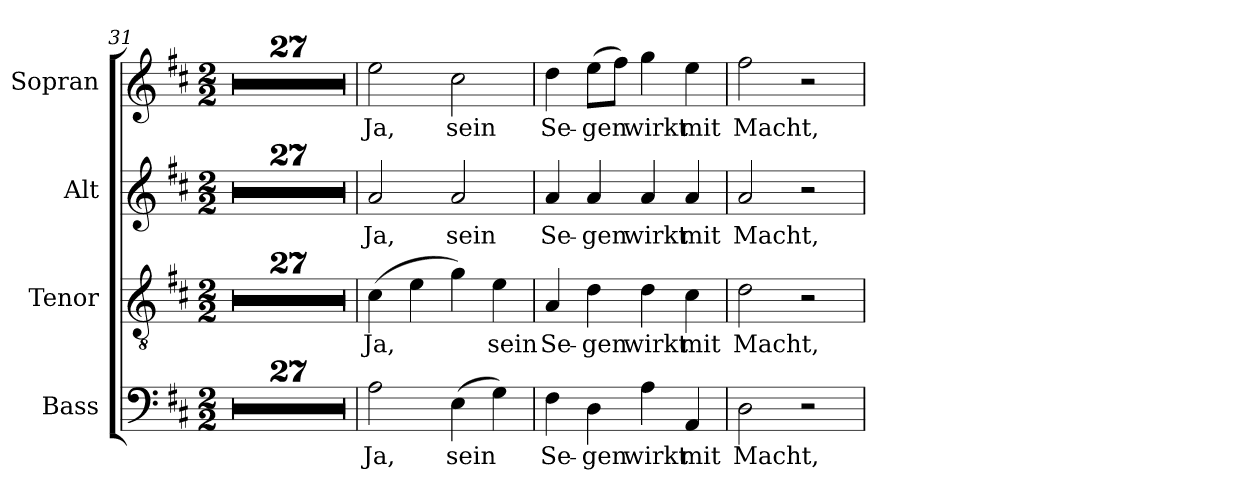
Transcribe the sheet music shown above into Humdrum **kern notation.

**kern	**text	**kern	**text	**kern	**text	**kern	**text
*part4	*part4	*part3	*part3	*part2	*part2	*part1	*part1
*staff4	*staff4	*staff3	*staff3	*staff2	*staff2	*staff1	*staff1
*I"Bass	*	*I"Tenor	*	*I"Alt	*	*I"Sopran	*
*I'B	*	*I'T	*	*I'A	*	*I'S	*
*clefF4	*	*clefGv2	*	*clefG2	*	*clefG2	*
*k[f#c#]	*	*k[f#c#]	*	*k[f#c#]	*	*k[f#c#]	*
*M2/2	*	*M2/2	*	*M2/2	*	*M2/2	*
=31	=31	=31	=31	=31	=31	=31	=31
1r	.	1r	.	1r	.	1r	.
=32	=32	=32	=32	=32	=32	=32	=32
1r	.	1r	.	1r	.	1r	.
=33	=33	=33	=33	=33	=33	=33	=33
1r	.	1r	.	1r	.	1r	.
=34	=34	=34	=34	=34	=34	=34	=34
1r	.	1r	.	1r	.	1r	.
=35	=35	=35	=35	=35	=35	=35	=35
1r	.	1r	.	1r	.	1r	.
=36	=36	=36	=36	=36	=36	=36	=36
1r	.	1r	.	1r	.	1r	.
!!LO:LB:g=z
=37	=37	=37	=37	=37	=37	=37	=37
1r	.	1r	.	1r	.	1r	.
=38	=38	=38	=38	=38	=38	=38	=38
1r	.	1r	.	1r	.	1r	.
!!LO:LB:g=z
=39	=39	=39	=39	=39	=39	=39	=39
1r	.	1r	.	1r	.	1r	.
=40	=40	=40	=40	=40	=40	=40	=40
1r	.	1r	.	1r	.	1r	.
=41	=41	=41	=41	=41	=41	=41	=41
1r	.	1r	.	1r	.	1r	.
=42	=42	=42	=42	=42	=42	=42	=42
1r	.	1r	.	1r	.	1r	.
=43	=43	=43	=43	=43	=43	=43	=43
1r	.	1r	.	1r	.	1r	.
=44	=44	=44	=44	=44	=44	=44	=44
1r	.	1r	.	1r	.	1r	.
=45	=45	=45	=45	=45	=45	=45	=45
1r	.	1r	.	1r	.	1r	.
=46	=46	=46	=46	=46	=46	=46	=46
1r	.	1r	.	1r	.	1r	.
=47	=47	=47	=47	=47	=47	=47	=47
1r	.	1r	.	1r	.	1r	.
=48	=48	=48	=48	=48	=48	=48	=48
1r	.	1r	.	1r	.	1r	.
=49	=49	=49	=49	=49	=49	=49	=49
1r	.	1r	.	1r	.	1r	.
!!LO:PB:g=z
=50	=50	=50	=50	=50	=50	=50	=50
1r	.	1r	.	1r	.	1r	.
=51	=51	=51	=51	=51	=51	=51	=51
1r	.	1r	.	1r	.	1r	.
!!LO:LB:g=z
=52	=52	=52	=52	=52	=52	=52	=52
1r	.	1r	.	1r	.	1r	.
=53	=53	=53	=53	=53	=53	=53	=53
1r	.	1r	.	1r	.	1r	.
=54	=54	=54	=54	=54	=54	=54	=54
1r	.	1r	.	1r	.	1r	.
=55	=55	=55	=55	=55	=55	=55	=55
1r	.	1r	.	1r	.	1r	.
=56	=56	=56	=56	=56	=56	=56	=56
1r	.	1r	.	1r	.	1r	.
=57	=57	=57	=57	=57	=57	=57	=57
1r	.	1r	.	1r	.	1r	.
=58	=58	=58	=58	=58	=58	=58	=58
!	!LO:LY:b	!	!LO:LY:b	!	!LO:LY:b	!	!LO:LY:b
2A\	Ja,	(4c#\	Ja,	2a/	Ja,	2ee\	Ja,
.	.	4e\	.	.	.	.	.
!	!LO:LY:b	!	!	!	!LO:LY:b	!	!LO:LY:b
(4E\	sein	4g\)	.	2a/	sein	2cc#\	sein
!	!	!	!LO:LY:b	!	!	!	!
4G\)	.	4e\	sein	.	.	.	.
=59	=59	=59	=59	=59	=59	=59	=59
!	!LO:LY:b	!	!LO:LY:b	!	!LO:LY:b	!	!LO:LY:b
4F#\	Se-	4A/	Se-	4a/	Se-	4dd\	Se-
!	!LO:LY:b	!	!LO:LY:b	!	!LO:LY:b	!	!LO:LY:b
4D\	gen	4d\	gen	4a/	gen	(8ee\L	gen
.	.	.	.	.	.	8ff#\J)	.
!	!LO:LY:b	!	!LO:LY:b	!	!LO:LY:b	!	!LO:LY:b
4A\	wirkt	4d\	wirkt	4a/	wirkt	4gg\	wirkt
!	!LO:LY:b	!	!LO:LY:b	!	!LO:LY:b	!	!LO:LY:b
4AA/	mit	4c#\	mit	4a/	mit	4ee\	mit
=60	=60	=60	=60	=60	=60	=60	=60
!	!LO:LY:b	!	!LO:LY:b	!	!LO:LY:b	!	!LO:LY:b
2D\	Macht,	2d\	Macht,	2a/	Macht,	2ff#\	Macht,
2r	.	2r	.	2r	.	2r	.
=	=	=	=	=	=	=	=
*-	*-	*-	*-	*-	*-	*-	*-
